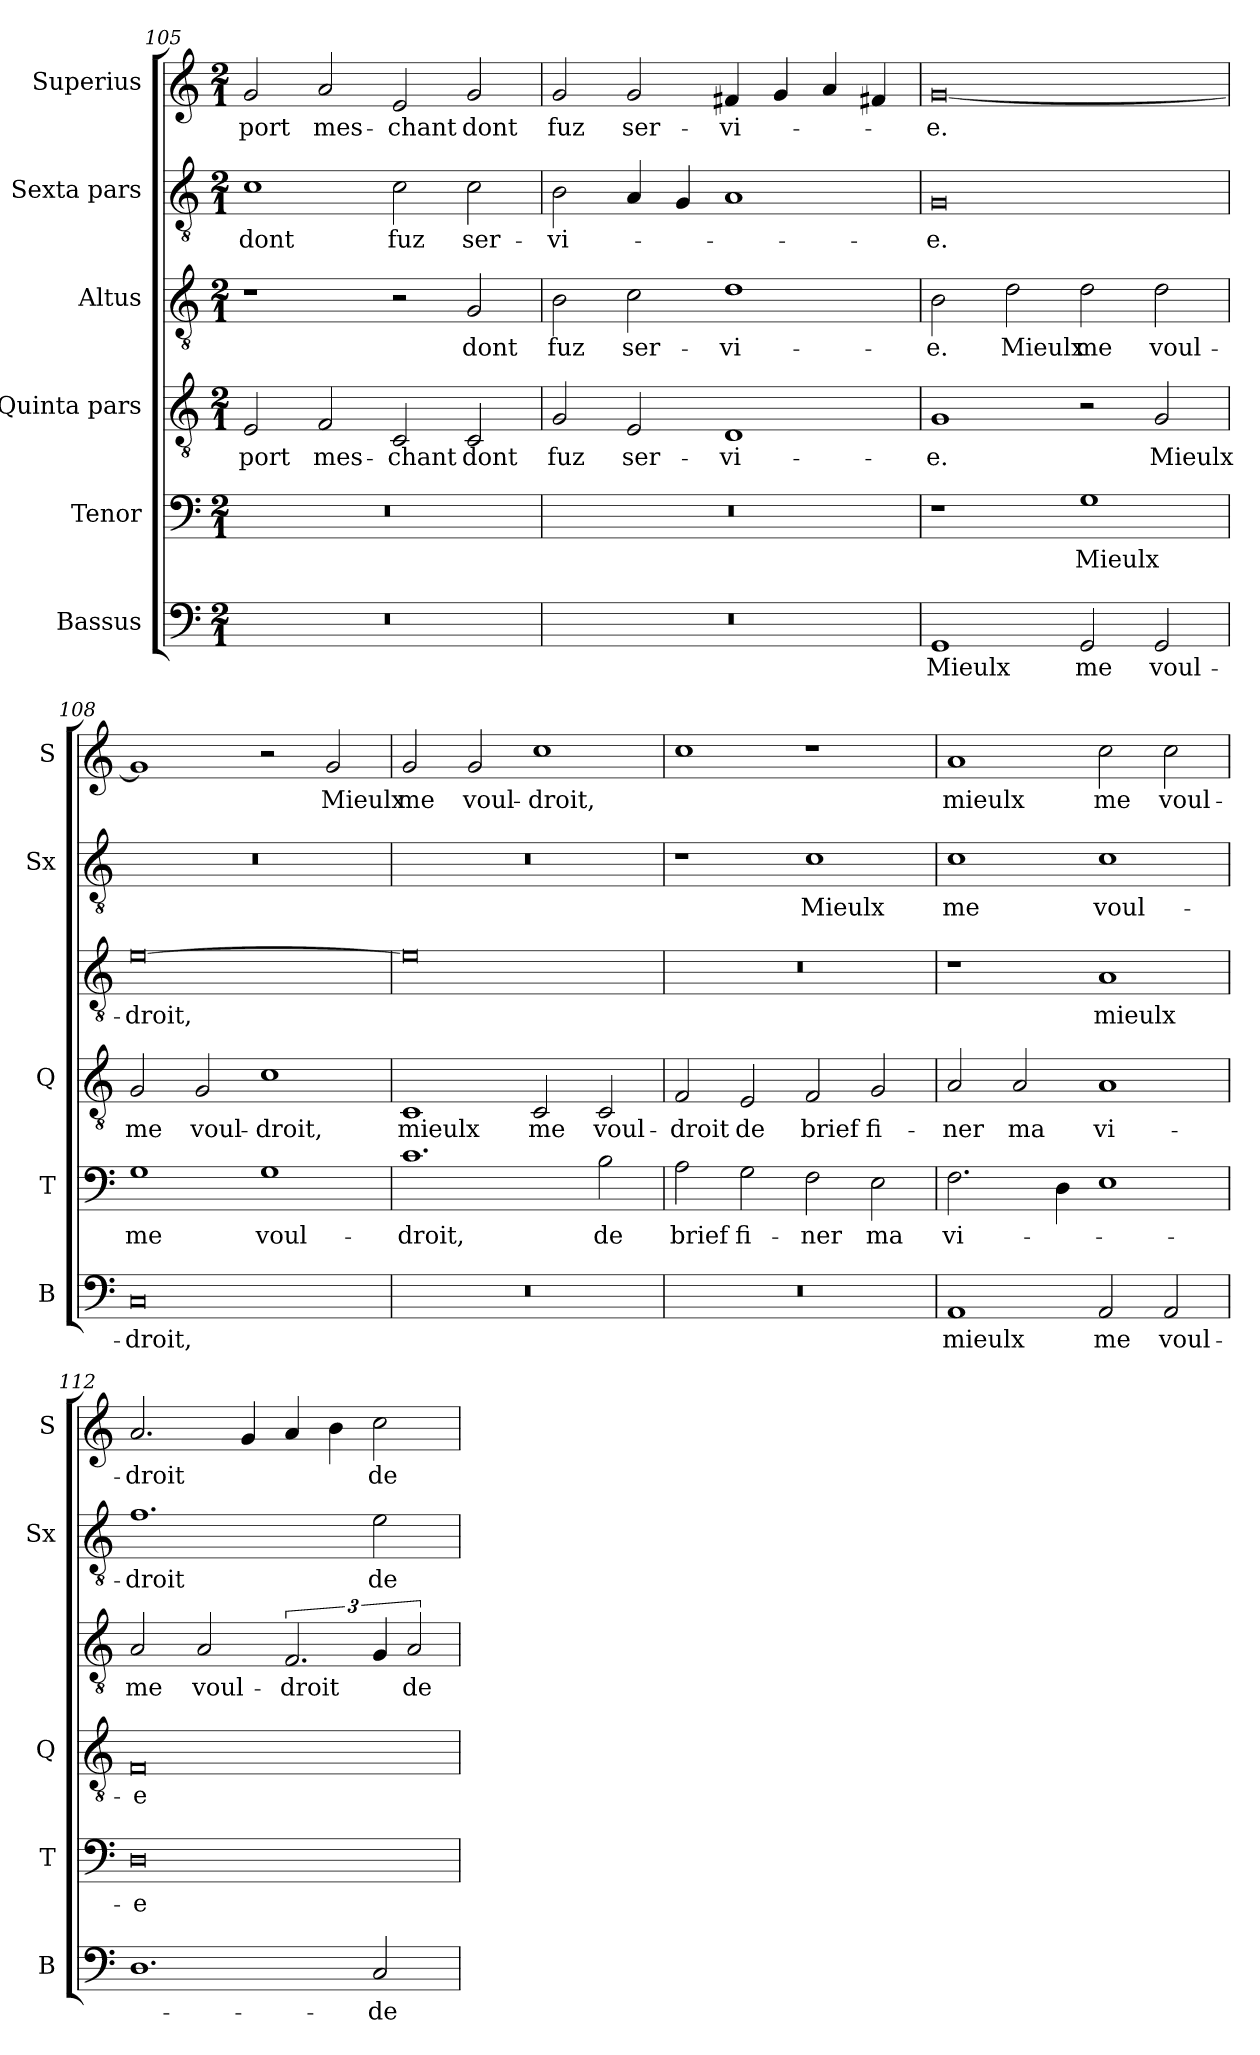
**kern	**text	**kern	**text	**kern	**text	**kern	**text	**kern	**text	**kern	**text
*part6	*part6	*part5	*part5	*part4	*part4	*part3	*part3	*part2	*part2	*part1	*part1
*staff6	*staff6	*staff5	*staff5	*staff4	*staff4	*staff3	*staff3	*staff2	*staff2	*staff1	*staff1
*I"Bassus	*	*I"Tenor	*	*I"Quinta pars	*	*I"Altus	*	*I"Sexta pars	*	*I"Superius	*
*I'B	*	*I'T	*	*I'Q	*	*	*	*I'Sx	*	*I'S	*
*clefF4	*	*clefF4	*	*clefGv2	*	*clefGv2	*	*clefGv2	*	*clefG2	*
*k[]	*	*k[]	*	*k[]	*	*k[]	*	*k[]	*	*k[]	*
*M2/1	*	*M2/1	*	*M2/1	*	*M2/1	*	*M2/1	*	*M2/1	*
=105	=105	=105	=105	=105	=105	=105	=105	=105	=105	=105	=105
0r	.	0r	.	2E/	-port	1r	.	1c	dont	2g/	-port
.	.	.	.	2F/	mes-	.	.	.	.	2a/	mes-
.	.	.	.	2C/	-chant	2r	.	2c\	fuz	2e/	-chant
.	.	.	.	2C/	dont	2G/	dont	2c\	ser-	2g/	dont
=106	=106	=106	=106	=106	=106	=106	=106	=106	=106	=106	=106
0r	.	0r	.	2G/	fuz	2B\	fuz	2B\	-vi-	2g/	fuz
.	.	.	.	2E/	ser-	2c\	ser-	4A/	.	2g/	ser-
.	.	.	.	.	.	.	.	4G/	.	.	.
.	.	.	.	1D	-vi-	1d	-vi-	1A	.	4f#X/	-vi-
.	.	.	.	.	.	.	.	.	.	4g/	.
.	.	.	.	.	.	.	.	.	.	4a/	.
.	.	.	.	.	.	.	.	.	.	4f#X/	.
=107	=107	=107	=107	=107	=107	=107	=107	=107	=107	=107	=107
1GG	Mieulx	1r	.	1G	-e.	2B\	-e.	0G	-e.	[0g	-e.
.	.	.	.	.	.	2d\	Mieulx	.	.	.	.
2GG/	me	1G	Mieulx	2r	.	2d\	me	.	.	.	.
2GG/	voul-	.	.	2G/	Mieulx	2d\	voul-	.	.	.	.
=108	=108	=108	=108	=108	=108	=108	=108	=108	=108	=108	=108
0C	-droit,	1G	me	2G/	me	[0e	-droit,	0r	.	1g]	.
.	.	.	.	2G/	voul-	.	.	.	.	.	.
.	.	1G	voul-	1c	-droit,	.	.	.	.	2r	.
.	.	.	.	.	.	.	.	.	.	2g/	Mieulx
=109	=109	=109	=109	=109	=109	=109	=109	=109	=109	=109	=109
0r	.	1.c	-droit,	1C	mieulx	0e]	.	0r	.	2g/	me
.	.	.	.	.	.	.	.	.	.	2g/	voul-
.	.	.	.	2C/	me	.	.	.	.	1cc	-droit,
.	.	2B\	de	2C/	voul-	.	.	.	.	.	.
=110	=110	=110	=110	=110	=110	=110	=110	=110	=110	=110	=110
0r	.	2A\	brief	2F/	-droit	0r	.	1r	.	1cc	.
.	.	2G\	fi-	2E/	de	.	.	.	.	.	.
.	.	2F\	-ner	2F/	brief	.	.	1c	Mieulx	1r	.
.	.	2E\	ma	2G/	fi-	.	.	.	.	.	.
=111	=111	=111	=111	=111	=111	=111	=111	=111	=111	=111	=111
1AA	mieulx	2.F\	vi-	2A/	-ner	1r	.	1c	me	1a	mieulx
.	.	.	.	2A/	ma	.	.	.	.	.	.
.	.	4D\	.	.	.	.	.	.	.	.	.
2AA/	me	1E	.	1A	vi-	1A	mieulx	1c	voul-	2cc\	me
2AA/	voul-	.	.	.	.	.	.	.	.	2cc\	voul-
=112	=112	=112	=112	=112	=112	=112	=112	=112	=112	=112	=112
1.D	.	0D	-e	0F	-e	2A/	me	1.f	-droit	2.a/	-droit
.	.	.	.	.	.	2A/	voul-	.	.	.	.
.	.	.	.	.	.	.	.	.	.	4g/	.
.	.	.	.	.	.	3.F/	-droit	.	.	4a/	.
.	.	.	.	.	.	.	.	.	.	4b\	.
2C/	de	.	.	.	.	6G/	.	2e\	de	2cc\	de
.	.	.	.	.	.	3A/	de	.	.	.	.
=	=	=	=	=	=	=	=	=	=	=	=
*-	*-	*-	*-	*-	*-	*-	*-	*-	*-	*-	*-
